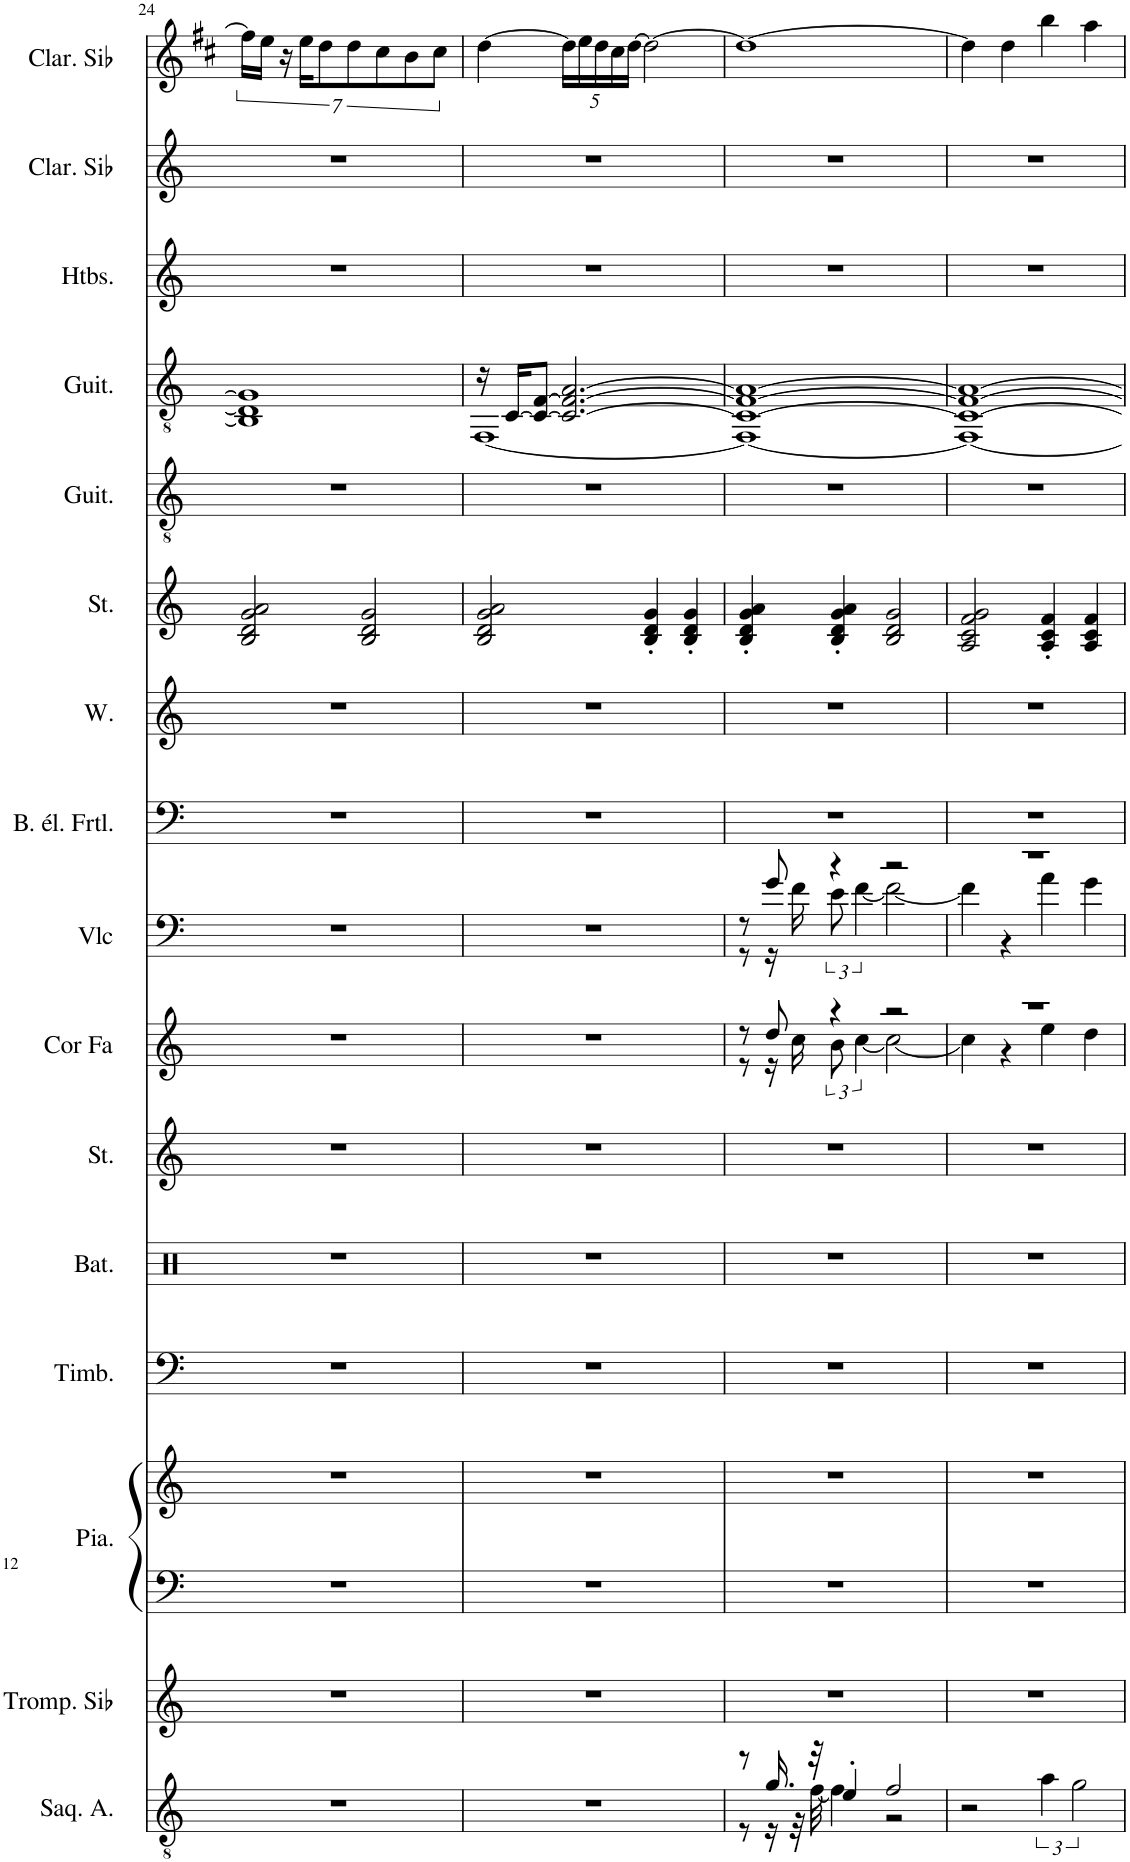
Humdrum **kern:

**kern	**kern	**kern	**kern	**kern	**kern	**kern	**kern	**kern	**kern	**kern	**kern	**kern	**kern	**kern	**kern	**kern
*part16	*part15	*part14	*part14	*part13	*part12	*part11	*part10	*part9	*part8	*part7	*part6	*part5	*part4	*part3	*part2	*part1
*staff17	*staff16	*staff15	*staff14	*staff13	*staff12	*staff11	*staff10	*staff9	*staff8	*staff7	*staff6	*staff5	*staff4	*staff3	*staff2	*staff1
*I"Saqueboute Alto, Trombone	*I"Trompette en Sib, Trumpet	*I"Piano, Acoustic Grand Piano	*	*I"Timbales, Timpani Ensemble	*I"Batterie	*I"Cordes, String Ensemble 2	*I"Cor en Fa, French Horn	*I"Violoncelle, Cello	*I"Basse électrique fretless, Fretless Bass	*I"Femmes, Choir Aahs	*I"Cordes, String Ensemble 2	*I"Guitare classique, Acoustic Guitar (nylon)	*I"Guitare classique, Acoustic Guitar (nylon)	*I"Hautbois, Oboe	*I"Clarinette en Sib, Clarinet Pipe	*I"Clarinette en Sib
*I'Saq. A.	*I'Tromp. Sib	*I'Pia.	*	*I'Timb.	*I'Bat.	*I'St.	*I'Cor Fa	*I'Vlc	*I'B. él. Frtl.	*	*I'St.	*I'Guit.	*I'Guit.	*I'Htbs.	*I'Clar. Sib	*I'Clar. Sib
!!LO:PB:g=z
*clefGv2	*clefG2	*clefF4	*clefG2	*clefF4	*clefX	*clefG2	*clefG2	*clefF4	*clefF4	*clefG2	*clefG2	*clefGv2	*clefGv2	*clefG2	*clefG2	*clefG2
*	*Trd1c2	*	*	*	*	*	*Trd4c7	*	*Trd7c12	*	*	*	*	*	*Trd1c2	*Trd1c2
*k[]	*k[]	*k[]	*k[]	*k[]	*k[]	*k[]	*k[]	*k[]	*k[]	*k[]	*k[]	*k[]	*k[]	*k[]	*k[]	*k[f#c#]
*M4/4	*M4/4	*M4/4	*M4/4	*M4/4	*M4/4	*M4/4	*M4/4	*M4/4	*M4/4	*M4/4	*M4/4	*M4/4	*M4/4	*M4/4	*M4/4	*M4/4
=24	=24	=24	=24	=24	=24	=24	=24	=24	=24	=24	=24	=24	=24	=24	=24	=24
1r	1r	1r	1r	1r	1r	1r	1r	1r	1r	1r	2B/ 2d/ 2g/ 2a/	1r	1BB] 1D] 1G]	1r	1r	14ff#\LL]
.	.	.	.	.	.	.	.	.	.	.	.	.	.	.	.	14ee\JJ
.	.	.	.	.	.	.	.	.	.	.	.	.	.	.	.	14r
.	.	.	.	.	.	.	.	.	.	.	.	.	.	.	.	14ee\KL
.	.	.	.	.	.	.	.	.	.	.	.	.	.	.	.	7dd\
.	.	.	.	.	.	.	.	.	.	.	.	.	.	.	.	7dd\
.	.	.	.	.	.	.	.	.	.	.	2B/ 2d/ 2g/	.	.	.	.	.
.	.	.	.	.	.	.	.	.	.	.	.	.	.	.	.	7cc#\
.	.	.	.	.	.	.	.	.	.	.	.	.	.	.	.	7b\
.	.	.	.	.	.	.	.	.	.	.	.	.	.	.	.	7cc#\J
=25	=25	=25	=25	=25	=25	=25	=25	=25	=25	=25	=25	=25	=25	=25	=25	=25
*	*	*	*	*	*	*	*	*	*	*	*	*	*^	*	*	*
1r	1r	1r	1r	1r	1r	1r	1r	1r	1r	1r	2B/ 2d/ 2g/ 2a/	1r	16r	[1FF	1r	1r	[4dd\
.	.	.	.	.	.	.	.	.	.	.	.	.	[16C/KL	.	.	.	.
.	.	.	.	.	.	.	.	.	.	.	.	.	8C/_ [8F/J	.	.	.	.
*	*	*	*	*	*	*	*	*	*	*	*	*	*	*	*	*	*Xbrackettup
.	.	.	.	.	.	.	.	.	.	.	.	.	2.C/_ 2.F/_ [2.A/	.	.	.	20dd\LL]
.	.	.	.	.	.	.	.	.	.	.	.	.	.	.	.	.	20ee\
.	.	.	.	.	.	.	.	.	.	.	.	.	.	.	.	.	20dd\
.	.	.	.	.	.	.	.	.	.	.	.	.	.	.	.	.	20cc#\
.	.	.	.	.	.	.	.	.	.	.	.	.	.	.	.	.	[20dd\JJ
.	.	.	.	.	.	.	.	.	.	.	4B/' 4d/' 4g/'	.	.	.	.	.	2dd\_
.	.	.	.	.	.	.	.	.	.	.	4B/' 4d/' 4g/'	.	.	.	.	.	.
=26	=26	=26	=26	=26	=26	=26	=26	=26	=26	=26	=26	=26	=26	=26	=26	=26	=26
*^	*	*	*	*	*	*	*^	*^	*	*	*	*	*	*	*	*	*
8r	8r	1r	1r	1r	1r	1r	1r	8r	8r	8r	8r	1r	1r	4B/' 4d/' 4g/' 4a/'	1r	1C_ 1F_ 1A_	1FF_	1r	1r	1dd_
16.g/	16r	.	.	.	.	.	.	8dd/	16r	8g/	16r	.	.	.	.	.	.	.	.	.
.	32r	.	.	.	.	.	.	.	16cc\	.	16f\	.	.	.	.	.	.	.	.	.
32r	[32f\	.	.	.	.	.	.	.	.	.	.	.	.	.	.	.	.	.	.	.
4e'/	4f\]	.	.	.	.	.	.	4r	12b\	4r	12e\	.	.	4B/' 4d/' 4g/' 4a/'	.	.	.	.	.	.
.	.	.	.	.	.	.	.	.	[6cc\	.	[6f\	.	.	.	.	.	.	.	.	.
2f/	2r	.	.	.	.	.	.	2r	2cc\_	2r	2f\_	.	.	2B/ 2d/ 2g/	.	.	.	.	.	.
*v	*v	*	*	*	*	*	*	*	*	*	*	*	*	*	*	*	*	*	*	*
=27	=27	=27	=27	=27	=27	=27	=27	=27	=27	=27	=27	=27	=27	=27	=27	=27	=27	=27	=27
2r	1r	1r	1r	1r	1r	1r	1r	4cc\]	1r	4f\]	1r	1r	2A/ 2c/ 2f/ 2g/	1r	1C_ 1F_ 1A_	1FF_	1r	1r	4dd\]
.	.	.	.	.	.	.	.	4r	.	4r	.	.	.	.	.	.	.	.	4dd\
6a\	.	.	.	.	.	.	.	4ee\	.	4a\	.	.	4A/' 4c/' 4f/'	.	.	.	.	.	4bb\
3g\	.	.	.	.	.	.	.	.	.	.	.	.	.	.	.	.	.	.	.
.	.	.	.	.	.	.	.	4dd\	.	4g\	.	.	4A/ 4c/ 4f/	.	.	.	.	.	4aa\
*	*	*	*	*	*	*	*v	*v	*	*	*	*	*	*	*v	*v	*	*	*
*	*	*	*	*	*	*	*	*v	*v	*	*	*	*	*	*	*	*
=	=	=	=	=	=	=	=	=	=	=	=	=	=	=	=	=
*-	*-	*-	*-	*-	*-	*-	*-	*-	*-	*-	*-	*-	*-	*-	*-	*-
